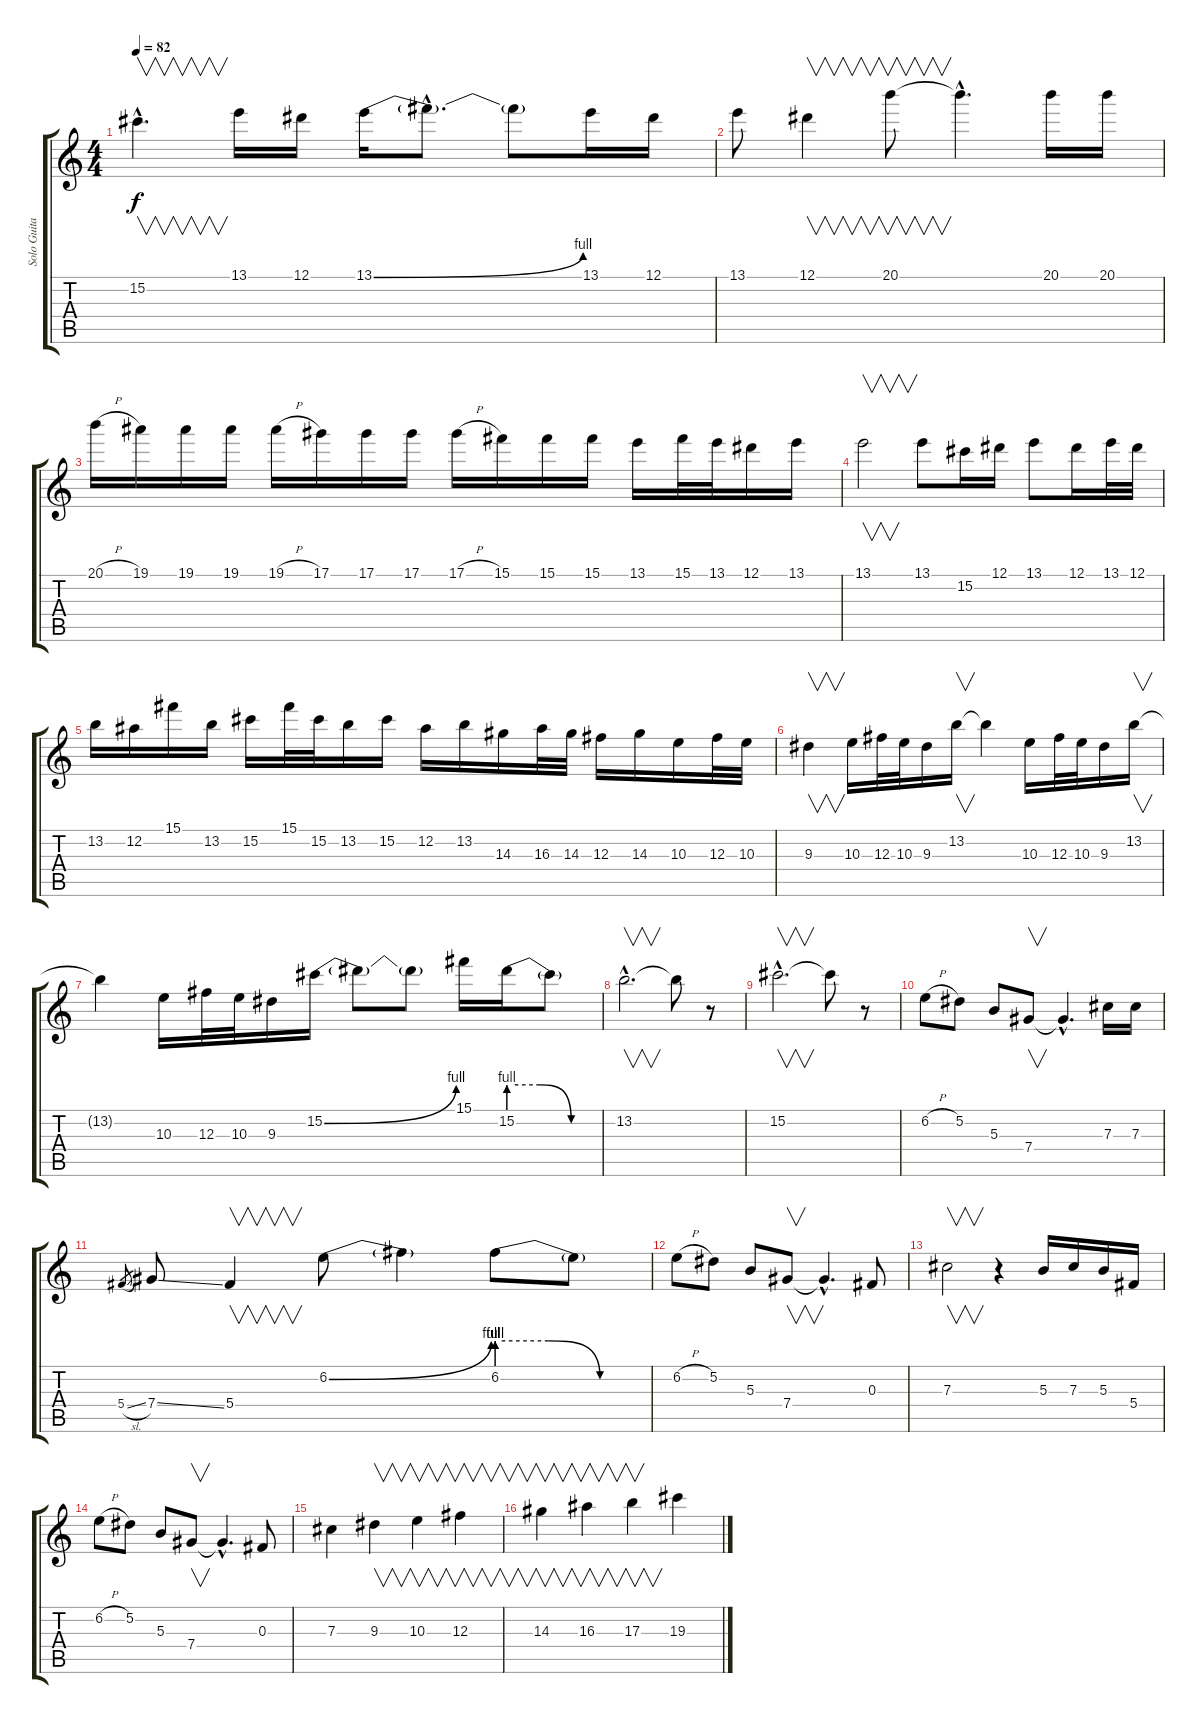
\track ("Solo Guitar" "Solo Guita") {instrument distortionguitar}
\staff {score tabs}
\tuning (Eb4 Bb3 Gb3 Db3 Ab2 Eb2) {hide}
\ts (4 4)
\tempo 82
\clef g2
\ks c
15.2{hac}.4{v d dy f} 13.1.16 12.1.16 13.1{be (bend 0 0 60 4)}.16 13.1{hac t}.8{d} 13.1{t}.8 13.1.16 12.1.16 |
13.1.8 12.1.4{v} 20.1.8{v} 20.1{hac t}.4{d} 20.1.16 20.1.16 |
20.1{h}.16 19.1.16 19.1.16 19.1.16 19.1{h}.16 17.1.16 17.1.16 17.1.16 17.1{h}.16 15.1.16 15.1.16 15.1.16 13.1.16 15.1.32 13.1.32 12.1.16 13.1.16 |
13.1.2{v} 13.1.8 15.2.16 12.1.16 13.1.8 12.1.16 13.1.32 12.1.32 |
13.2.16 12.2.16 15.1.16 13.2.16 15.2.16 15.1.32 15.2.32 13.2.16 15.2.16 12.2.16 13.2.16 14.3.16 16.3.32 14.3.32 12.3.16 14.3.16 10.3.16 12.3.32 10.3.32 |
9.3.4{v} 10.3.16 12.3.32 10.3.32 9.3.16 13.2.16{v} 13.2{t}.4 10.3.16 12.3.32 10.3.32 9.3.16 13.2.16{v} |
13.2{t}.4 10.3.16 12.3.32 10.3.32 9.3.16 15.2{be (bend 0 0 60 4)}.16 15.2{t}.8 15.2{t}.8 15.1.16 15.2{be (custom 0 4 20 4 40 0 60 0)}.16 15.2{t}.8 |
13.2{hac}.2{v d} 13.2{t}.8 r.8 |
15.2{hac}.2{v d} 15.2{t}.8 r.8 |
6.2{h}.8 5.2.8 5.3.8 7.4.8{v} 7.4{hac t}.4{d} 7.3.16 7.3.16 |
5.4{sl}.8{gr} 7.4{ss}.8 5.4.4{v} 6.2{be (bend 0 0 60 4)}.8 6.2{t}.4 6.2{be (custom 0 4 20 4 40 0 60 0)}.8 6.2{t}.8 |
6.2{h}.8 5.2.8 5.3.8 7.4.8{v} 7.4{hac t}.4{d} 0.3.8 |
7.3.2{v} r.4 5.3.16 7.3.16 5.3.16 5.4.16 |
6.2{h}.8 5.2.8 5.3.8 7.4.8{v} 7.4{hac t}.4{d} 0.3.8 |
7.3.4 9.3.4{v} 10.3.4{v} 12.3.4{v} |
14.3.4{v} 16.3.4{v} 17.3.4{v} 19.3.4
